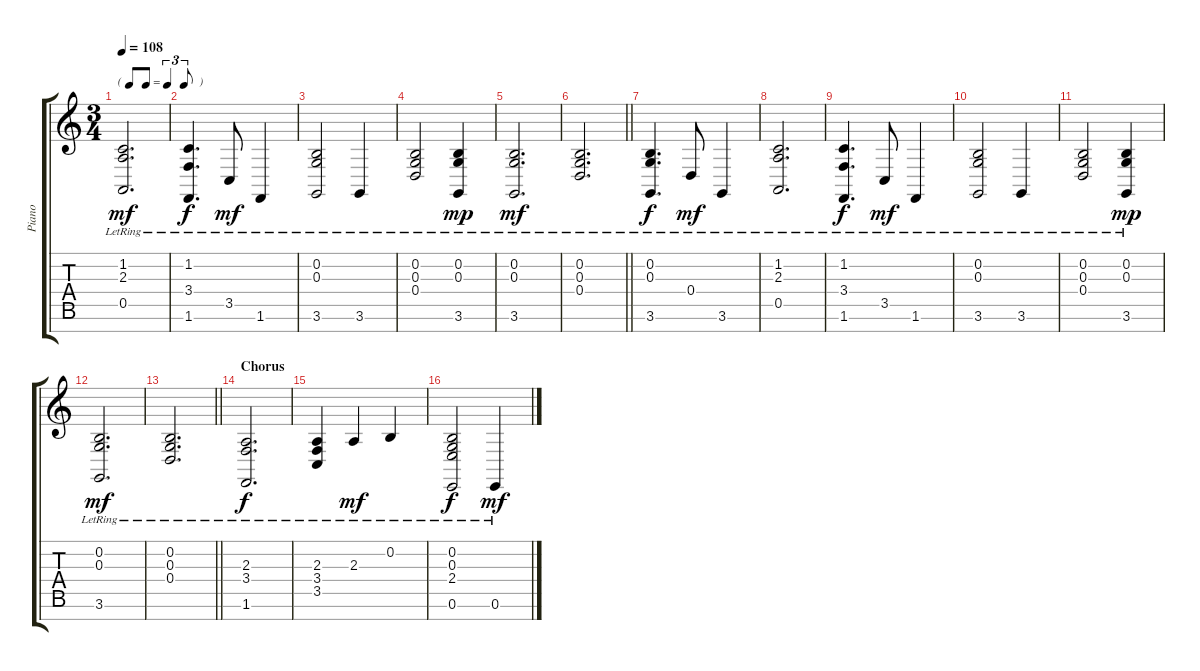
\track ("Piano" "Piano") {instrument acousticgrandpiano}
\staff {score tabs}
\tuning (E4 B3 G3 D3 A2 E2 B1) {hide}
\ts (3 4)
\tf triplet8th
\tempo 108
\clef g2
\ks c
(1.2{lr} 2.3{lr} 0.5{lr}).2{d dy mf} |
(1.2{lr} 3.4 1.6{lr}).4{d dy f} 3.5{lr}.8{dy mf} 1.6{lr}.4 |
(0.2{lr} 0.3{lr} 3.6{lr}).2 3.6{lr}.4 |
(0.2 0.3 0.4{lr}).2 (0.2{lr} 0.3{lr} 3.6{lr}).4{dy mp} |
(0.2{lr} 0.3{lr} 3.6{lr}).2{d dy mf} |
\barLineRight lightlight
(0.2{lr} 0.3{lr} 0.4{lr}).2{d} |
(0.2{lr} 0.3{lr} 3.6{lr}).4{d dy f} 0.4{lr}.8{dy mf} 3.6{lr}.4 |
(1.2{lr} 2.3{lr} 0.5{lr}).2{d} |
(1.2{lr} 3.4 1.6{lr}).4{d dy f} 3.5{lr}.8{dy mf} 1.6{lr}.4 |
(0.2{lr} 0.3{lr} 3.6{lr}).2 3.6{lr}.4 |
(0.2 0.3 0.4{lr}).2 (0.2{lr} 0.3{lr} 3.6{lr}).4{dy mp} |
(0.2{lr} 0.3{lr} 3.6{lr}).2{d dy mf} |
\barLineRight lightlight
(0.2{lr} 0.3{lr} 0.4{lr}).2{d} |
\section ("" "Chorus")
(2.3{lr} 3.4{lr} 1.6{lr}).2{d dy f} |
(2.3{lr} 3.4{lr} 3.5{lr}).4 2.3{lr}.4{dy mf} 0.2{lr}.4 |
(0.2{lr} 0.3{lr} 2.4{lr} 0.6{lr}).2{dy f} 0.6{lr}.4{dy mf}
